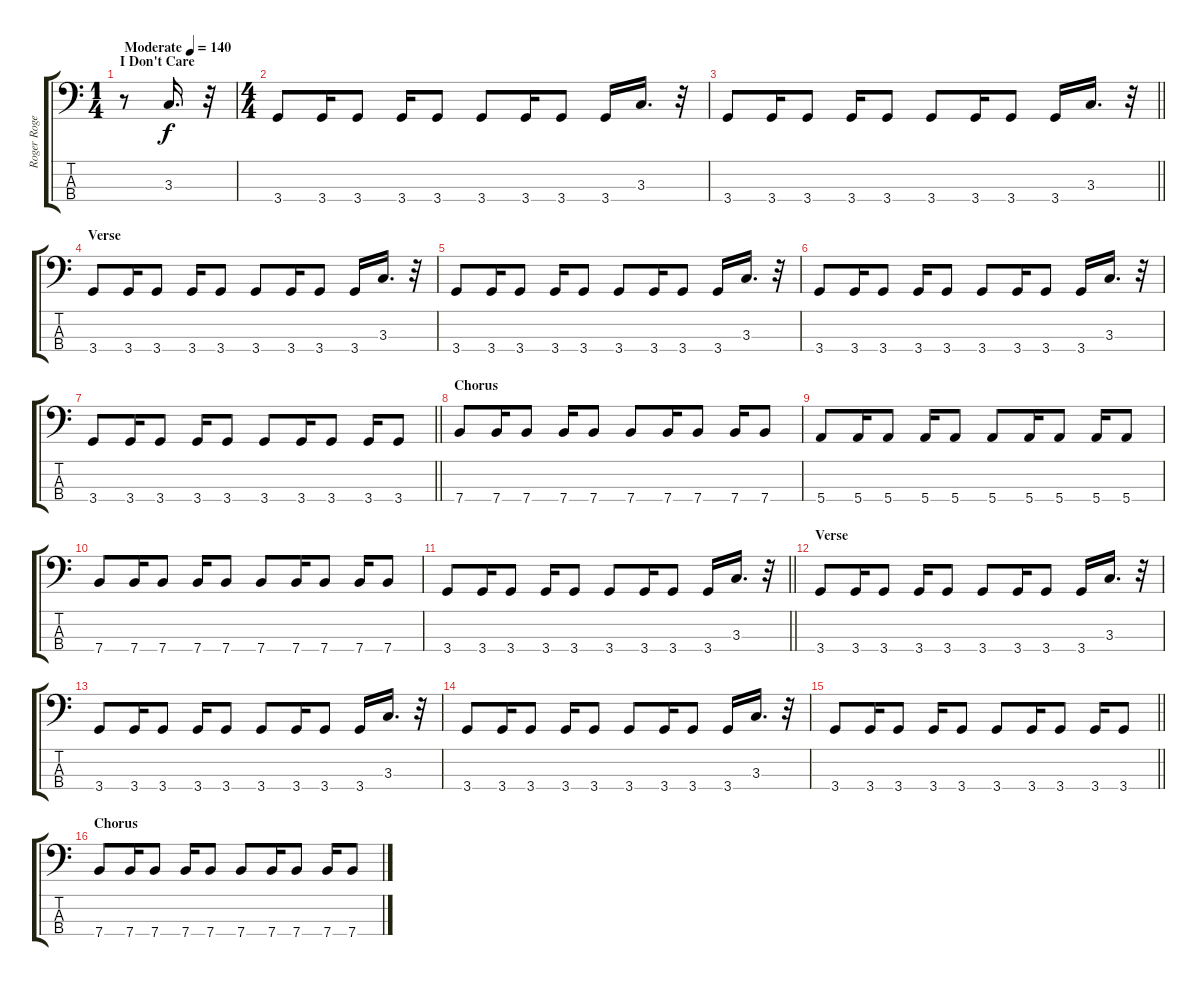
\track ("Roger Rogerson" "Roger Roge") {instrument electricbasspick}
\staff {score tabs}
\tuning (G2 D2 A1 E1) {hide}
\ts (1 4)
\section ("" "I Don't Care")
\tempo (140 "Moderate")
\clef f4
\ks c
r.8{dy f instrument electricbasspick} 3.3.16{d} r.32 |
\ts (4 4)
3.4.8 3.4.16 3.4.8 3.4.16 3.4.8 3.4.8 3.4.16 3.4.8 3.4.16 3.3.16{d} r.32 |
\barLineRight lightlight
3.4.8 3.4.16 3.4.8 3.4.16 3.4.8 3.4.8 3.4.16 3.4.8 3.4.16 3.3.16{d} r.32 |
\section ("" "Verse")
3.4.8 3.4.16 3.4.8 3.4.16 3.4.8 3.4.8 3.4.16 3.4.8 3.4.16 3.3.16{d} r.32 |
3.4.8 3.4.16 3.4.8 3.4.16 3.4.8 3.4.8 3.4.16 3.4.8 3.4.16 3.3.16{d} r.32 |
3.4.8 3.4.16 3.4.8 3.4.16 3.4.8 3.4.8 3.4.16 3.4.8 3.4.16 3.3.16{d} r.32 |
\barLineRight lightlight
3.4.8 3.4.16 3.4.8 3.4.16 3.4.8 3.4.8 3.4.16 3.4.8 3.4.16 3.4.8 |
\section ("" "Chorus")
7.4.8 7.4.16 7.4.8 7.4.16 7.4.8 7.4.8 7.4.16 7.4.8 7.4.16 7.4.8 |
5.4.8 5.4.16 5.4.8 5.4.16 5.4.8 5.4.8 5.4.16 5.4.8 5.4.16 5.4.8 |
7.4.8 7.4.16 7.4.8 7.4.16 7.4.8 7.4.8 7.4.16 7.4.8 7.4.16 7.4.8 |
\barLineRight lightlight
3.4.8 3.4.16 3.4.8 3.4.16 3.4.8 3.4.8 3.4.16 3.4.8 3.4.16 3.3.16{d} r.32 |
\section ("" "Verse")
3.4.8 3.4.16 3.4.8 3.4.16 3.4.8 3.4.8 3.4.16 3.4.8 3.4.16 3.3.16{d} r.32 |
3.4.8 3.4.16 3.4.8 3.4.16 3.4.8 3.4.8 3.4.16 3.4.8 3.4.16 3.3.16{d} r.32 |
3.4.8 3.4.16 3.4.8 3.4.16 3.4.8 3.4.8 3.4.16 3.4.8 3.4.16 3.3.16{d} r.32 |
\barLineRight lightlight
3.4.8 3.4.16 3.4.8 3.4.16 3.4.8 3.4.8 3.4.16 3.4.8 3.4.16 3.4.8 |
\section ("" "Chorus")
7.4.8 7.4.16 7.4.8 7.4.16 7.4.8 7.4.8 7.4.16 7.4.8 7.4.16 7.4.8
